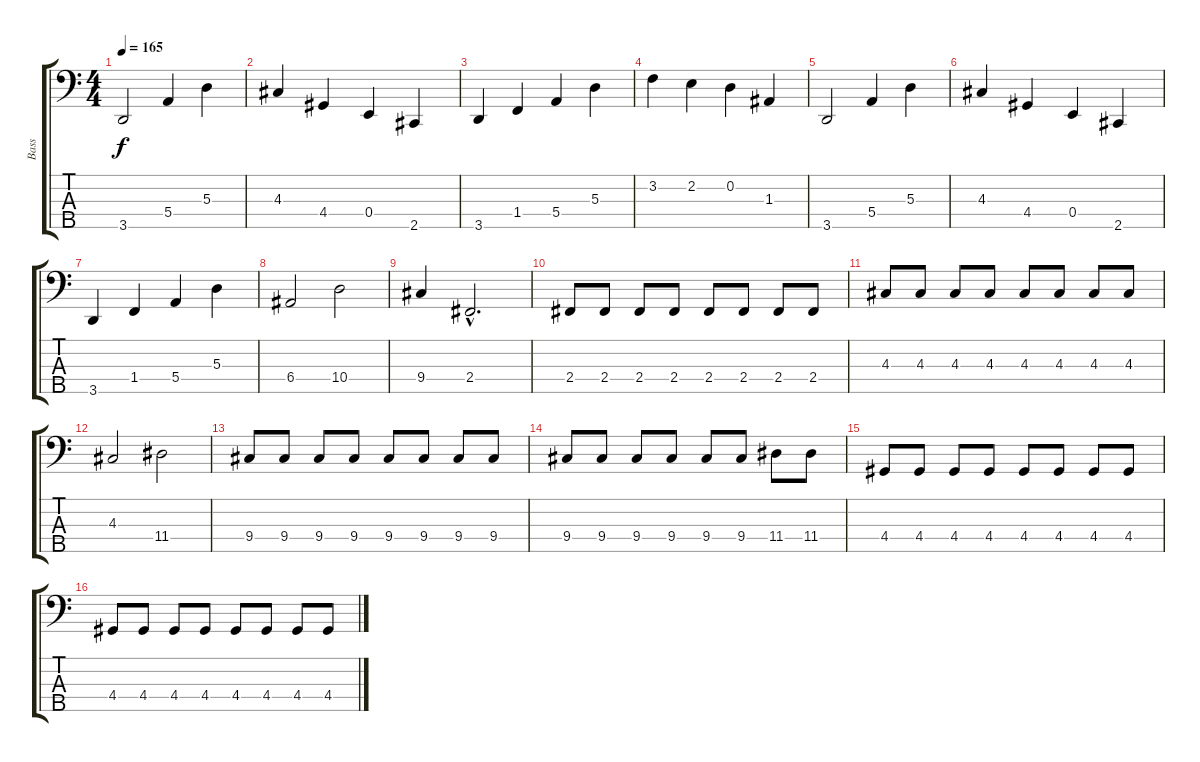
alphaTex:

\track ("Bass" "Bass") {instrument electricbassfinger}
\staff {score tabs}
\tuning (G2 D2 A1 E1 B0) {hide}
\ts (4 4)
\tempo 165
\clef f4
\ks c
3.5.2{dy f} 5.4.4 5.3.4 |
4.3.4 4.4.4 0.4.4 2.5.4 |
3.5.4 1.4.4 5.4.4 5.3.4 |
3.2.4 2.2.4 0.2.4 1.3.4 |
3.5.2 5.4.4 5.3.4 |
4.3.4 4.4.4 0.4.4 2.5.4 |
3.5.4 1.4.4 5.4.4 5.3.4 |
6.4.2 10.4.2 |
9.4.4 2.4{hac}.2{d} |
2.4.8 2.4.8 2.4.8 2.4.8 2.4.8 2.4.8 2.4.8 2.4.8 |
4.3.8 4.3.8 4.3.8 4.3.8 4.3.8 4.3.8 4.3.8 4.3.8 |
4.3.2 11.4.2 |
9.4.8 9.4.8 9.4.8 9.4.8 9.4.8 9.4.8 9.4.8 9.4.8 |
9.4.8 9.4.8 9.4.8 9.4.8 9.4.8 9.4.8 11.4.8 11.4.8 |
4.4.8 4.4.8 4.4.8 4.4.8 4.4.8 4.4.8 4.4.8 4.4.8 |
4.4.8 4.4.8 4.4.8 4.4.8 4.4.8 4.4.8 4.4.8 4.4.8
